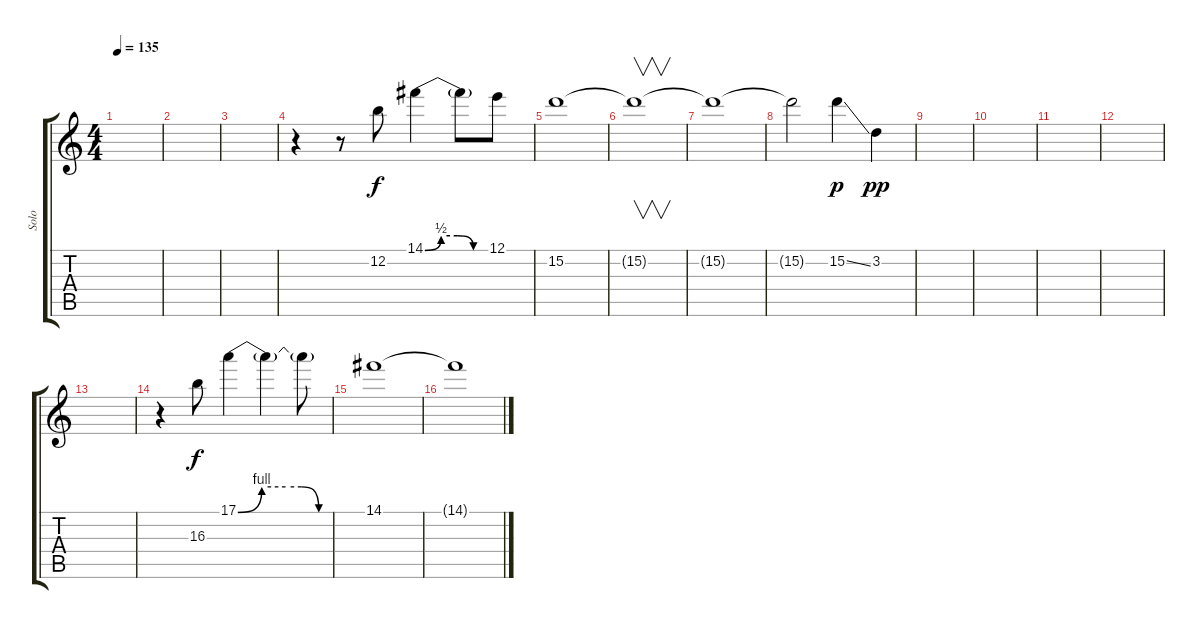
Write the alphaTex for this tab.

\track ("Solo" "Solo") {instrument overdrivenguitar}
\staff {score tabs}
\tuning (E4 B3 G3 D3 A2 E2) {hide}
\ts (4 4)
\tempo 135
\clef g2
\ks c
|
|
|
r.4 r.8 12.2.8 14.1{be (custom 0 0 15 2 30 2 45 0 60 0)}.4 14.1{t}.8 12.1.8 |
15.2.1 |
15.2{t}.1{v} |
15.2{t}.1 |
15.2{t}.2 15.2{ss}.4{dy p} 3.2.4{dy pp} |
|
|
|
|
|
r.4 16.3.8{dy f} 17.1{be (custom 0 0 15 4 30 4 40 4 51 0 60 0)}.4 17.1{t}.4 17.1{t}.8 |
14.1.1 |
14.1{t}.1
